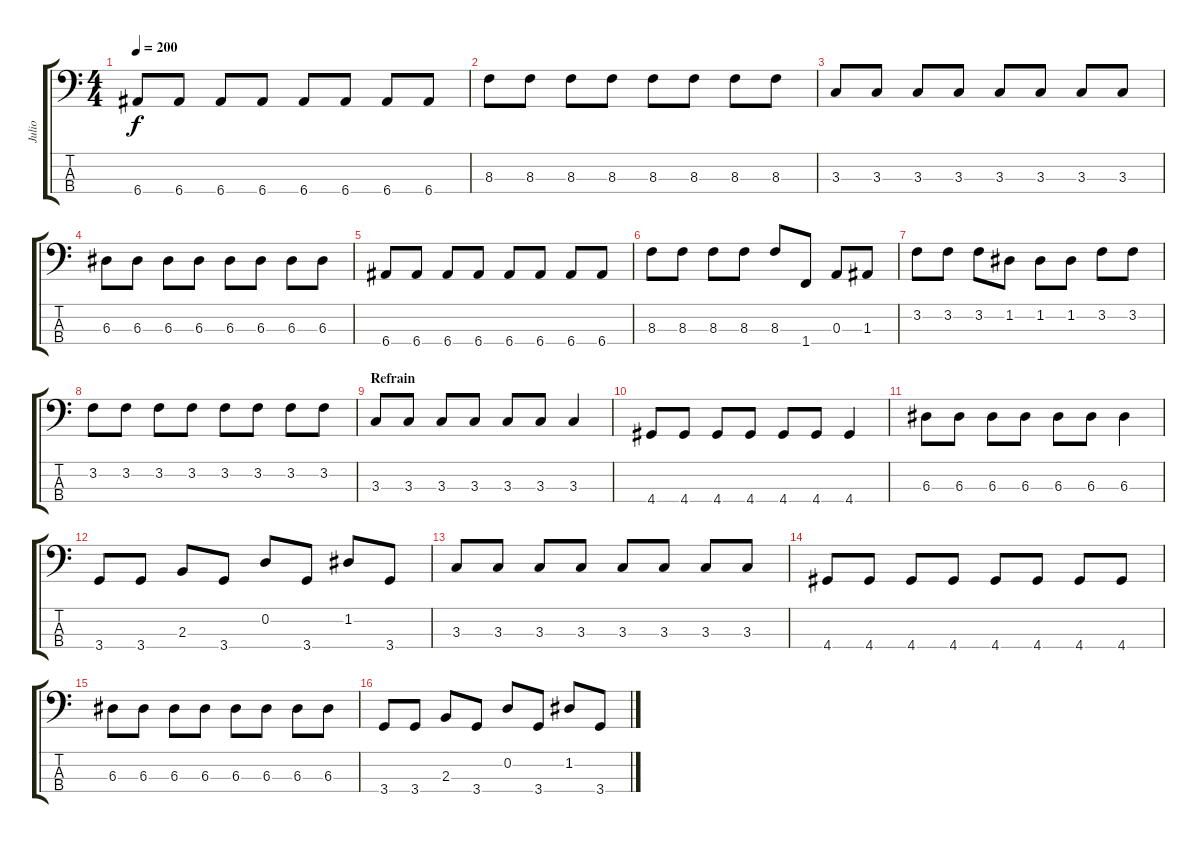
\track ("Julio" "Julio") {instrument electricbassfinger}
\staff {score tabs}
\tuning (G2 D2 A1 E1) {hide}
\ts (4 4)
\tempo 200
\clef f4
\ks c
6.4.8{dy f} 6.4.8 6.4.8 6.4.8 6.4.8 6.4.8 6.4.8 6.4.8 |
8.3.8 8.3.8 8.3.8 8.3.8 8.3.8 8.3.8 8.3.8 8.3.8 |
3.3.8 3.3.8 3.3.8 3.3.8 3.3.8 3.3.8 3.3.8 3.3.8 |
6.3.8 6.3.8 6.3.8 6.3.8 6.3.8 6.3.8 6.3.8 6.3.8 |
6.4.8 6.4.8 6.4.8 6.4.8 6.4.8 6.4.8 6.4.8 6.4.8 |
8.3.8 8.3.8 8.3.8 8.3.8 8.3.8 1.4.8 0.3.8 1.3.8 |
3.2.8 3.2.8 3.2.8 1.2.8 1.2.8 1.2.8 3.2.8 3.2.8 |
3.2.8 3.2.8 3.2.8 3.2.8 3.2.8 3.2.8 3.2.8 3.2.8 |
\section ("" "Refrain")
3.3.8 3.3.8 3.3.8 3.3.8 3.3.8 3.3.8 3.3.4 |
4.4.8 4.4.8 4.4.8 4.4.8 4.4.8 4.4.8 4.4.4 |
6.3.8 6.3.8 6.3.8 6.3.8 6.3.8 6.3.8 6.3.4 |
3.4.8 3.4.8 2.3.8 3.4.8 0.2.8 3.4.8 1.2.8 3.4.8 |
3.3.8 3.3.8 3.3.8 3.3.8 3.3.8 3.3.8 3.3.8 3.3.8 |
4.4.8 4.4.8 4.4.8 4.4.8 4.4.8 4.4.8 4.4.8 4.4.8 |
6.3.8 6.3.8 6.3.8 6.3.8 6.3.8 6.3.8 6.3.8 6.3.8 |
3.4.8 3.4.8 2.3.8 3.4.8 0.2.8 3.4.8 1.2.8 3.4.8
